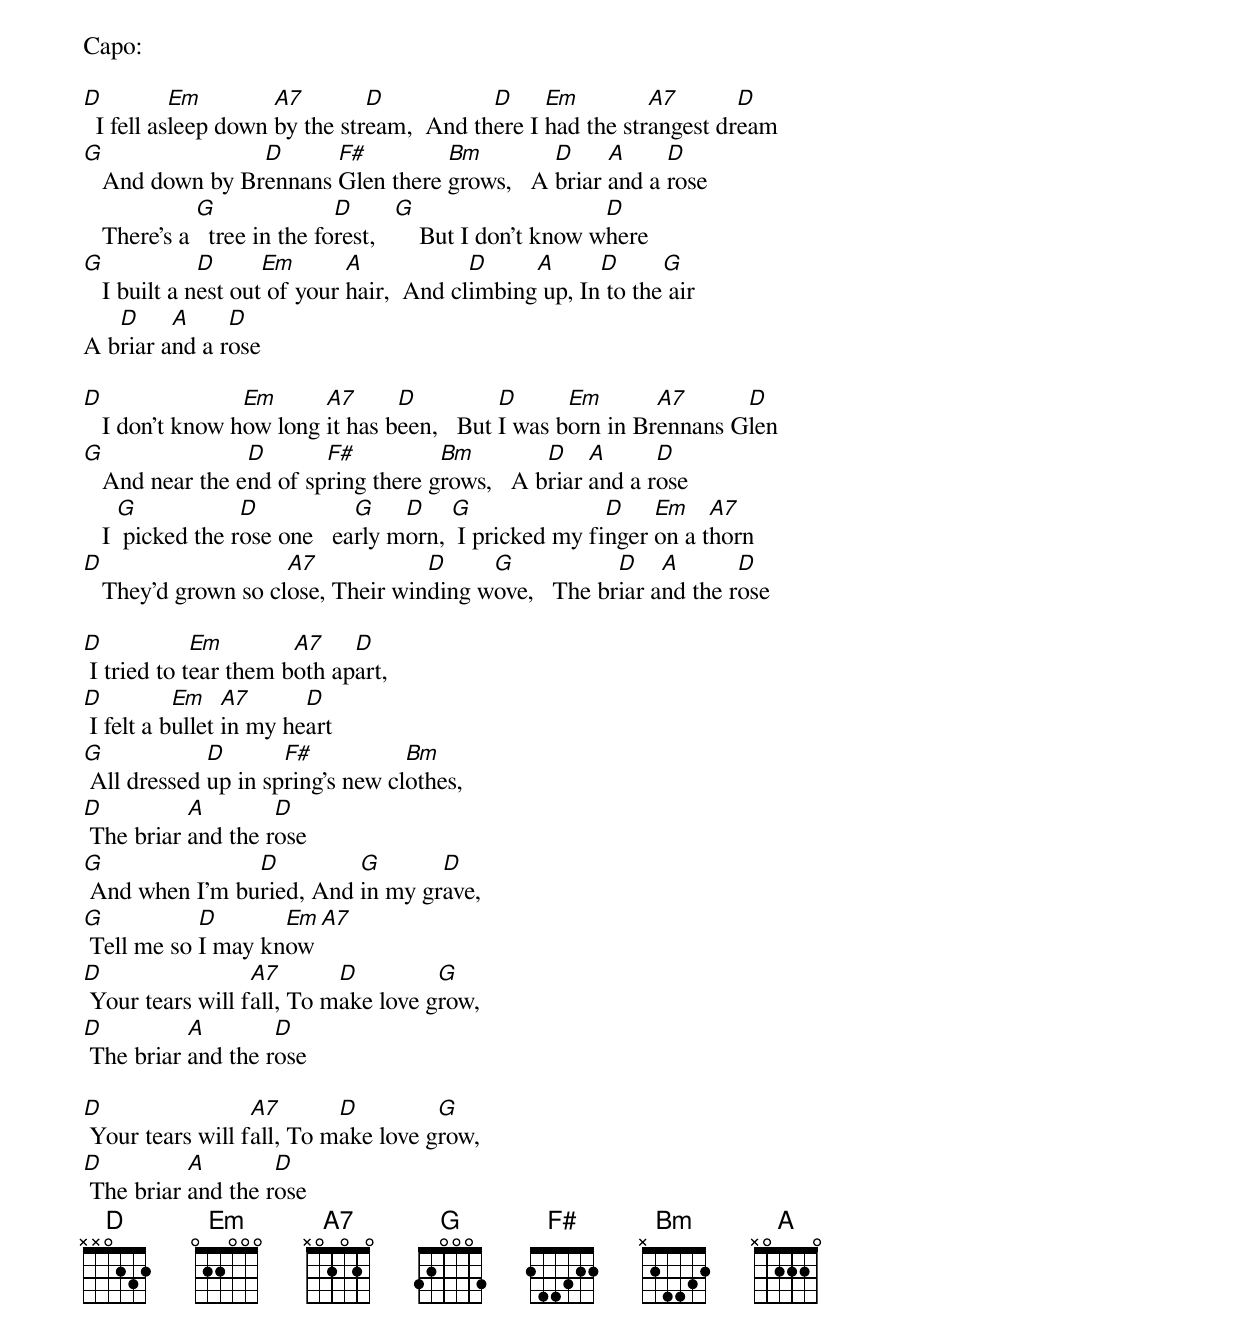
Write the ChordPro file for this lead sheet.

Capo:

[D]  I fell as[Em]leep down [A7]by the str[D]eam,  And th[D]ere I [Em]had the str[A7]angest dr[D]eam
[G]   And down by Br[D]ennans [F#]Glen there [Bm]grows,   A [D]briar [A]and a [D]rose
   There's a [G]  tree in the fo[D]rest,   [G]    But I don't know w[D]here
[G]   I built a n[D]est out[Em] of your [A]hair,  And cl[D]imbing[A] up, In[D] to the[G] air
A b[D]riar a[A]nd a r[D]ose

[D]   I don't know h[Em]ow long [A7]it has b[D]een,   But [D]I was b[Em]orn in Br[A7]ennans G[D]len
[G]   And near the e[D]nd of sp[F#]ring there g[Bm]rows,   A b[D]riar [A]and a r[D]ose
   I [G] picked the r[D]ose one   ea[G]rly m[D]orn, [G] I pricked my fi[D]nger [Em]on a t[A7]horn
[D]   They'd grown so cl[A7]ose, Their win[D]ding w[G]ove,   The br[D]iar a[A]nd the r[D]ose

[D] I tried to t[Em]ear them b[A7]oth ap[D]art,
[D] I felt a b[Em]ullet [A7]in my he[D]art
[G] All dressed [D]up in sp[F#]ring's new cl[Bm]othes,
[D] The briar [A]and the r[D]ose
[G] And when I'm bu[D]ried, And [G]in my gr[D]ave,
[G] Tell me so [D]I may kn[Em]ow [A7]
[D] Your tears will f[A7]all, To m[D]ake love g[G]row,
[D] The briar [A]and the r[D]ose

[D] Your tears will f[A7]all, To m[D]ake love g[G]row,
[D] The briar [A]and the r[D]ose
